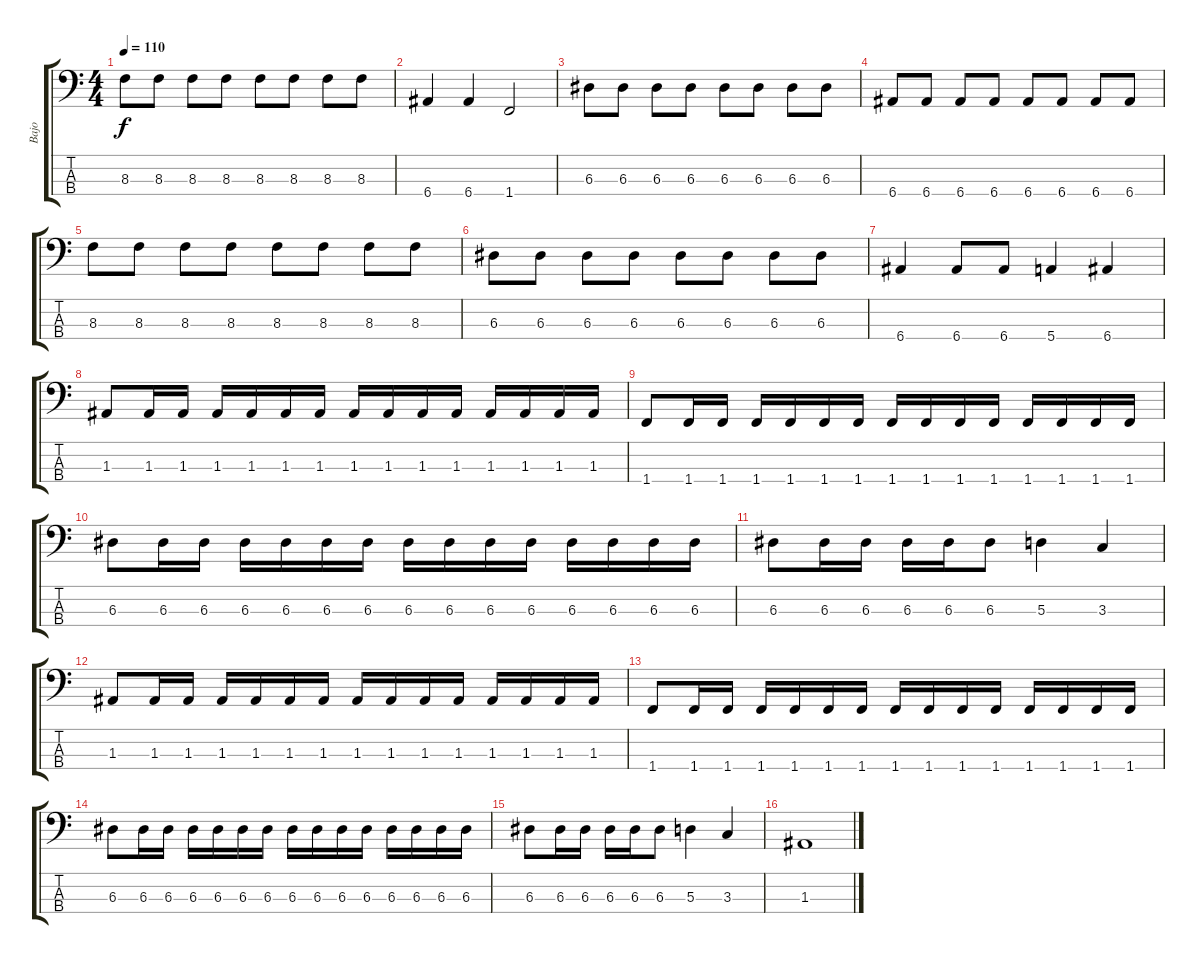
\track ("Bajo" "Bajo") {instrument electricbassfinger}
\staff {score tabs}
\tuning (G2 D2 A1 E1) {hide}
\ts (4 4)
\tempo 110
\clef f4
\ks c
8.3.8{dy f} 8.3.8 8.3.8 8.3.8 8.3.8 8.3.8 8.3.8 8.3.8 |
6.4.4 6.4.4 1.4.2 |
6.3.8 6.3.8 6.3.8 6.3.8 6.3.8 6.3.8 6.3.8 6.3.8 |
6.4.8 6.4.8 6.4.8 6.4.8 6.4.8 6.4.8 6.4.8 6.4.8 |
8.3.8 8.3.8 8.3.8 8.3.8 8.3.8 8.3.8 8.3.8 8.3.8 |
6.3.8 6.3.8 6.3.8 6.3.8 6.3.8 6.3.8 6.3.8 6.3.8 |
6.4.4 6.4.8 6.4.8 5.4.4 6.4.4 |
1.3.8 1.3.16 1.3.16 1.3.16 1.3.16 1.3.16 1.3.16 1.3.16 1.3.16 1.3.16 1.3.16 1.3.16 1.3.16 1.3.16 1.3.16 |
1.4.8 1.4.16 1.4.16 1.4.16 1.4.16 1.4.16 1.4.16 1.4.16 1.4.16 1.4.16 1.4.16 1.4.16 1.4.16 1.4.16 1.4.16 |
6.3.8 6.3.16 6.3.16 6.3.16 6.3.16 6.3.16 6.3.16 6.3.16 6.3.16 6.3.16 6.3.16 6.3.16 6.3.16 6.3.16 6.3.16 |
6.3.8 6.3.16 6.3.16 6.3.16 6.3.16 6.3.8 5.3.4 3.3.4 |
1.3.8 1.3.16 1.3.16 1.3.16 1.3.16 1.3.16 1.3.16 1.3.16 1.3.16 1.3.16 1.3.16 1.3.16 1.3.16 1.3.16 1.3.16 |
1.4.8 1.4.16 1.4.16 1.4.16 1.4.16 1.4.16 1.4.16 1.4.16 1.4.16 1.4.16 1.4.16 1.4.16 1.4.16 1.4.16 1.4.16 |
6.3.8 6.3.16 6.3.16 6.3.16 6.3.16 6.3.16 6.3.16 6.3.16 6.3.16 6.3.16 6.3.16 6.3.16 6.3.16 6.3.16 6.3.16 |
6.3.8 6.3.16 6.3.16 6.3.16 6.3.16 6.3.8 5.3.4 3.3.4 |
1.3.1
